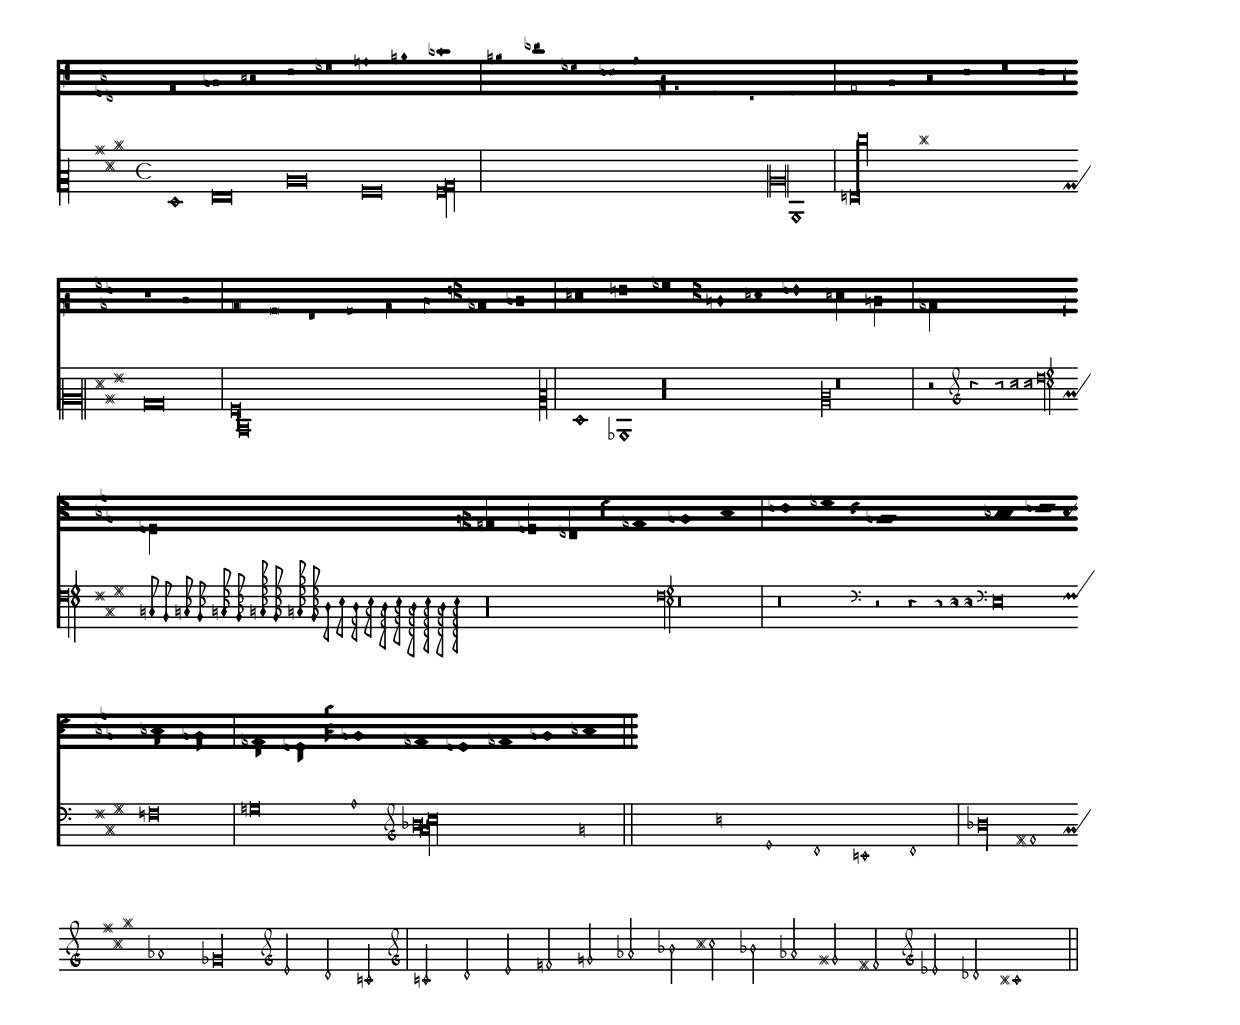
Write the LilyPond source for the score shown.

%% Do not edit this file; it is automatically
%% generated from LSR http://lsr.dsi.unimi.it
%% This file is in the public domain.
\version "2.12.2"

\header {
  lsrtags = "ancient-notation"

%% Translation of GIT committish: a874fda3641c9e02f61be5c41b215b8304b8ed00
  texidoces = "
Aquí se muestran muchos de (¿o quizá todos?) los símbolos que
están contemplados por la capacidad de LilyPond para la música
antigua.
"

  doctitlees = "Tipografía de música antigua"


%% Translation of GIT committish: 9a65042d49324f2e3dff18c4b0858def81232eea
  texidocfr ="
Voici comment graver la plupart, sinon tous les symboles que
LilyPond prend en charge en matière de musique ancienne.

"
  doctitlefr = "Gravure de musique ancienne"

  texidoc = "
Shown here are many (all?) of the symbols that are included in
LilyPond's support for ancient notation.



"
  doctitle = "Ancient fonts"
} % begin verbatim

upperStaff = \new VaticanaStaff = "upperStaff" <<
  \context VaticanaVoice <<
    \transpose c c {

      \override NoteHead #'style = #'vaticana.punctum
      \key es \major
      \clef "vaticana-fa2"
      c1 des e f ges

      \override NoteHead #'style = #'vaticana.inclinatum
      a! b ces'
      \bar "|"
      % \break % 1 (8*1)

      \override NoteHead #'style = #'vaticana.quilisma
      b! des'! ges! fes!
      \breathe
      \clef "vaticana-fa1"
      \override NoteHead #'style = #'vaticana.plica
      es d
      \override NoteHead #'style = #'vaticana.reverse.plica
      c d
      \bar "|"
      % \break %2 (8*1)

      \override NoteHead #'style = #'vaticana.punctum.cavum
      es f
      \override NoteHead #'style = #'vaticana.lpes
      g as
      \override NoteHead #'style = #'vaticana.upes
      bes as
      \override NoteHead #'style = #'vaticana.vupes
      g f
      \override NoteHead #'style = #'vaticana.linea.punctum
      \once \override Staff.BarLine #'bar-size = #2.0 \bar "|"
      % \break % 3 (8*1)

      es d
      \override NoteHead #'style = #'vaticana.epiphonus
      c d
      \override NoteHead #'style = #'vaticana.cephalicus
      es f

      \override Staff.KeySignature #'glyph-name-alist = #alteration-medicaea-glyph-name-alist
      \override Staff.Accidental #'glyph-name-alist = #alteration-medicaea-glyph-name-alist
      \override Staff.Custos #'style = #'medicaea
      \override NoteHead #'style = #'medicaea.punctum
      \clef "medicaea-fa2"
      ces des
      \bar "|"
      % \break % 4 (8*1)

      e! f! ges
      \clef "medicaea-do2"
      \override NoteHead #'style = #'medicaea.inclinatum
      a! b! ces'
      \override NoteHead #'style = #'medicaea.virga
      b! a!
      \bar "|"
      % \break % 5 (8*1)

      ges fes
      \clef "medicaea-fa1"
      \override NoteHead #'style = #'medicaea.rvirga
      e des ces

      \override Staff.KeySignature #'glyph-name-alist = #alteration-hufnagel-glyph-name-alist
      \override Staff.Accidental #'glyph-name-alist = #alteration-hufnagel-glyph-name-alist
      \override Staff.Custos #'style = #'hufnagel
      \override NoteHead #'style = #'hufnagel.punctum
      \clef "hufnagel-fa2"
      ces des es
      \bar "|"
      % \break % 6 (8*1)

      fes ges
      \clef "hufnagel-do2"
      \override NoteHead #'style = #'hufnagel.lpes
      as! bes! ces'
      \override NoteHead #'style = #'hufnagel.virga
      bes! as!
      \bar "|"
      % \break % 7 (8*1)

      ges! fes!
      \clef "hufnagel-do-fa"
      \override NoteHead #'style = #'hufnagel.punctum
      es! des ces des! es! fes!
      \bar "||"
      % \break % 8 (8*1)

      s32*1
      % \break % 12 (32*1)
    }
  >>
>>

lowerStaff = \new MensuralStaff = "lowerStaff" <<
  \context MensuralVoice <<
    \transpose c c {

      \key a \major
      cis'1 d'\breve gis'\breve e'\breve \[ e'\longa fis'\longa \]
      \set Staff.forceClef = ##t
      \clef "neomensural-c2"
      cis1
      \bar "|"
      % \break % 2 (16*1)

      \[ g\breve dis''\longa \]
      b\breve \[ a\longa d\longa \]
      \clef "petrucci-c2"
      % \break % 4 (16*1)

      fis1 ces1
      \clef "petrucci-c2"
      r\longa
      \set Staff.forceClef = ##t
      \clef "mensural-c2"
      r\breve
      \bar "|"
      % \break % 5 (8*1)

      r2
      \clef "mensural-g"
      r4 r8 r16 r16
      \override NoteHead #'style = #'mensural
      \override Rest #'style = #'mensural
      \clef "petrucci-f"
      c8 b, c16 b, c32 b, c64 b, c64 b,
      d8 e d16 e d32 e d64 e d64 e
      r\longa
      \set Staff.forceClef = ##t
      \clef "petrucci-f"
      r\breve
      \bar "|"
      % \break % 6 (8*1)

      r\breve
      \clef "mensural-f"
      r2 r4 r8 r16 r16

      \set Staff.forceClef = ##t
      \clef "mensural-f"
      e\breve f g a1
      \clef "mensural-g"
      % \break % 7 (8*1)

      \[ bes'!\longa a'!\longa c''!\longa \]
      e'1 d' c' d' \bar "|"
      \bar "|"
      % \break % 9 (16*1)

      bes'!\longa fis'!1 as'!1 ges'!\longa % lig
      \set Staff.forceClef = ##t
      \clef "mensural-g"
      e'2 d' c' \bar "|"
      % \break % 11 (16*1)

      \set Staff.forceClef = ##t
      \clef "petrucci-g"
      c'2 d' e' f'
      \clef "petrucci-g"
      g' as'! bes'! cis''!
      bes'! as'! gis'! fis'!
      \set Staff.forceClef = ##t
      \clef "mensural-g"
      es'! des'! cis'!1 \bar "||"
      % \break % 12 (8*1)
    }
  >>
>>

\paper {
  line-thickness = #(/ staff-space 5.0)
}

\score {
  <<
    \upperStaff
    \lowerStaff
  >>
  \layout {
    indent = 0.0
    line-width = 17.25\cm
    \context {
      \Score
      timing = ##f
    }
    \context {
      \MensuralVoice
      \override NoteHead #'style = #'neomensural
      \override Rest #'style = #'neomensural
      \override Stem #'flag-style = #'mensural
      \override Stem #'thickness = #1.0
    }
    \context {
      \MensuralStaff
      \revert  BarLine #'transparent
      \override KeySignature #'glyph-name-alist = #alteration-mensural-glyph-name-alist
      clefGlyph = #"clefs.petrucci.c2"
    }
    \context {
      \VaticanaStaff
      \revert  BarLine #'transparent
      \override StaffSymbol #'thickness = #2.0
      \override KeySignature #'glyph-name-alist = #alteration-vaticana-glyph-name-alist
      \override Custos #'neutral-position = #4
    }
  }
}

